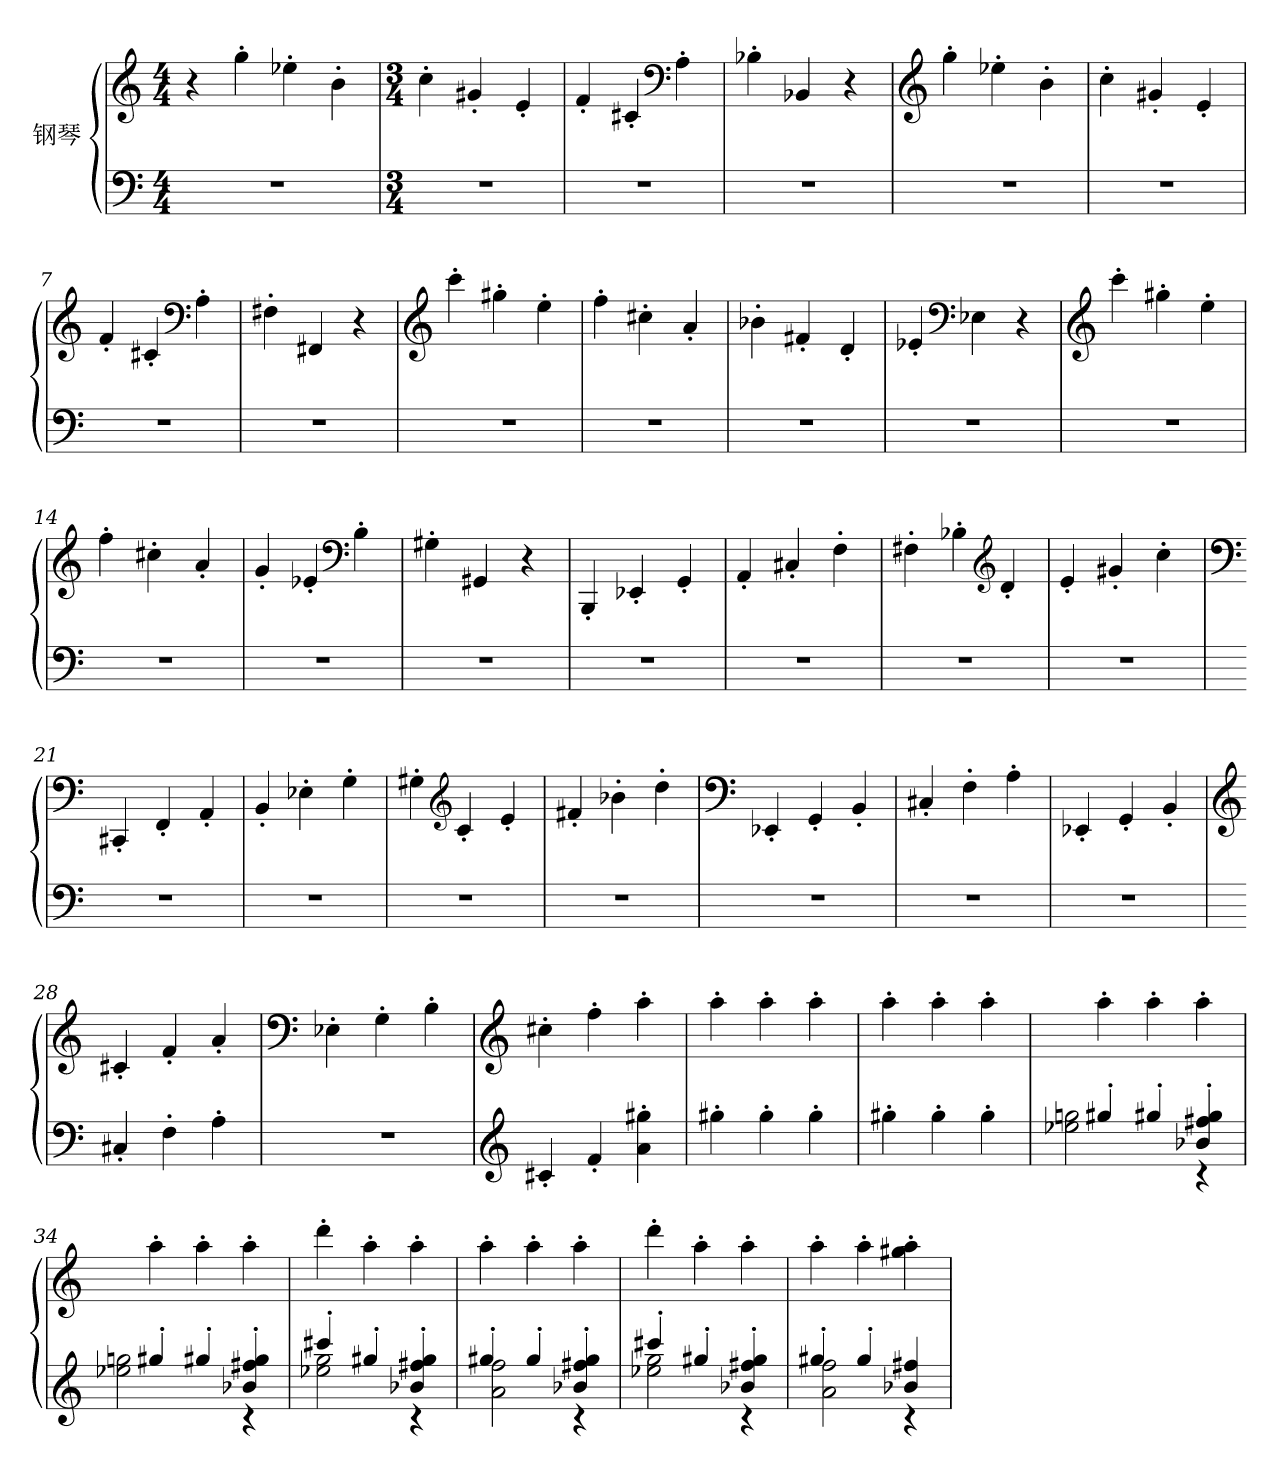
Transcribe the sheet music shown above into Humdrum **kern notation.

**kern	**kern
*part1	*part1
*staff2	*staff1
*I"钢琴	*
*clefF4	*clefG2
*k[]	*k[]
*M4/4	*M4/4
*MM420	*MM420
=1	=1
1r	4r
.	4gg'\
.	4ee-X'\
.	4b'\
=2	=2
*M3/4	*M3/4
2.r	4cc'\
.	4g#X'/
.	4e'/
=3	=3
2.r	4f'/
.	4c#X'/
*	*clefF4
.	4A'\
=4	=4
2.r	4B-X'\
.	4BB-X/
.	4r
=5	=5
*	*clefG2
2.r	4gg'\
.	4ee-X'\
.	4b'\
=6	=6
2.r	4cc'\
.	4g#X'/
.	4e'/
=7	=7
2.r	4f'/
.	4c#X'/
*	*clefF4
.	4A'\
!!LO:LB:g=z
=8	=8
2.r	4F#X'\
.	4FF#X/
.	4r
=9	=9
*	*clefG2
2.r	4ccc'\
.	4gg#X'\
.	4ee'\
=10	=10
2.r	4ff'\
.	4cc#X'\
.	4a'/
=11	=11
2.r	4b-X'\
.	4f#X'/
.	4d'/
=12	=12
2.r	4e-X'/
*	*clefF4
.	4E-X\
.	4r
=13	=13
*	*clefG2
2.r	4ccc'\
.	4gg#X'\
.	4ee'\
=14	=14
2.r	4ff'\
.	4cc#X'\
.	4a'/
!!LO:LB:g=z
=15	=15
2.r	4g'/
.	4e-X'/
*	*clefF4
.	4B'\
=16	=16
2.r	4G#X'\
.	4GG#X/
.	4r
=17	=17
2.r	4BBB'/
.	4EE-X'/
.	4GG'/
=18	=18
2.r	4AA'/
.	4C#X'/
.	4F'\
=19	=19
2.r	4F#X'\
.	4B-X'\
*	*clefG2
.	4d'/
=20	=20
2.r	4e'/
.	4g#X'/
.	4cc'\
=21	=21
*	*clefF4
2.r	4CC#X'/
.	4FF'/
.	4AA'/
=22	=22
2.r	4BB'/
.	4E-X'\
.	4G'\
!!LO:LB:g=z
=23	=23
2.r	4G#X'\
*	*clefG2
.	4c'/
.	4e'/
=24	=24
2.r	4f#X'/
.	4b-X'\
.	4dd'\
=25	=25
*	*clefF4
2.r	4EE-X'/
.	4GG'/
.	4BB'/
=26	=26
2.r	4C#X'/
.	4F'\
.	4A'\
=27	=27
2.r	4EE-X'/
.	4GG'/
.	4BB'/
=28	=28
*	*clefG2
4C#X'/	4c#X'/
4F'\	4f'/
4A'\	4a'/
=29	=29
*	*clefF4
2.r	4E-X'\
.	4G'\
.	4B'\
=30	=30
*clefG2	*clefG2
4c#X'/	4cc#X'\
4f'/	4ff'\
4a\' 4gg#X\'	4aa'\
!!LO:LB:g=z
=31	=31
4gg#X'\	4aa'\
*	*MM388
4gg#'\	4aa'\
*	*MM356
4gg#'\	4aa'\
=32	=32
4gg#X'\	4aa'\
4gg#'\	4aa'\
4gg#'\	4aa'\
=33	=33
*	*MM312
*^	*
4gg#X'/	2ee-X\ 2ggn\	4aa'\
4gg#X'/	.	4aa'\
4b-X/' 4ff#X/' 4gg#/'	4r	4aa'\
=34	=34	=34
4gg#X'/	2ee-X\ 2ggn\	4aa'\
4gg#X'/	.	4aa'\
4b-X/' 4ff#X/' 4gg#/'	4r	4aa'\
=35	=35	=35
4ccc#X'/	2ee-X\ 2gg\	4ddd'\
4gg#X'/	.	4aa'\
4b-X/' 4ff#X/' 4gg#/'	4r	4aa'\
=36	=36	=36
4gg#X'/	2a\ 2ff\	4aa'\
4gg#'/	.	4aa'\
4b-X/' 4ff#X/' 4gg#/'	4r	4aa'\
!!LO:LB:g=z
=37	=37	=37
4ccc#X'/	2ee-X\ 2gg\	4ddd'\
4gg#X'/	.	4aa'\
4b-X/' 4ff#X/' 4gg#/'	4r	4aa'\
=38	=38	=38
4gg#X'/	2a\ 2ff\	4aa'\
4gg#'/	.	4aa'\
4b-X/ 4ff#X/	4r	4gg#X\' 4aa\'
*v	*v	*
=	=
*-	*-
